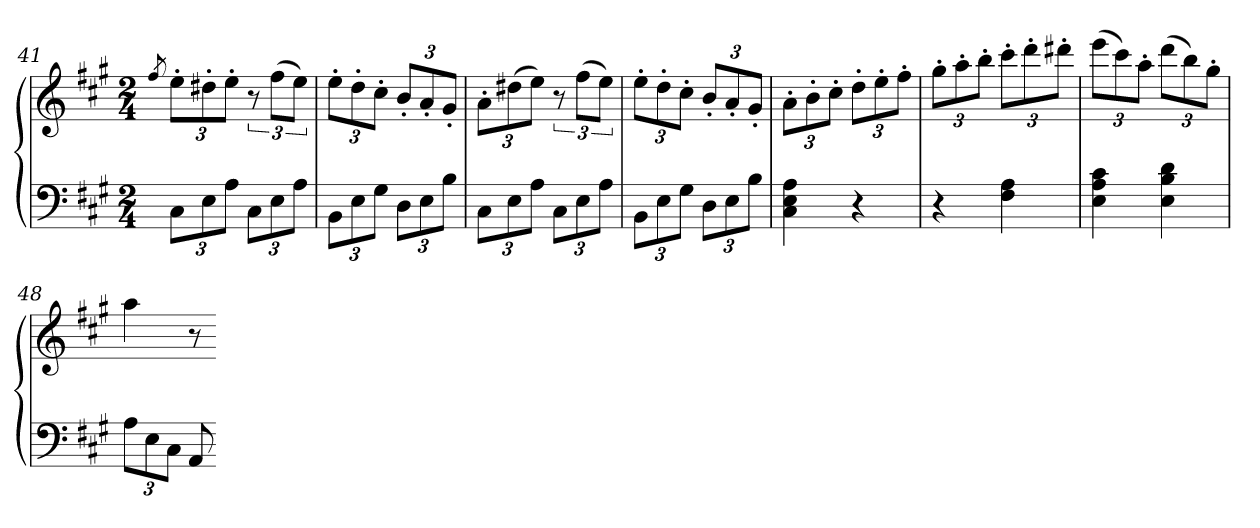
**kern	**kern
*part1	*part1
*staff2	*staff1
*clefF4	*clefG2
*k[f#c#g#]	*k[f#c#g#]
*A:	*A:
*M2/4	*M2/4
=41	=41
.	8qff#
12C#L	12ee'L
12E	12dd#X'
12AJ	12ee'J
12C#L	12r
12E	(12ff#L
12AJ	12eeJ)
=42	=42
12BBL	12ee'L
12E	12dd'
12G#J	12cc#'J
12DL	12b'L
12E	12a'
12BJ	12g#'J
=43	=43
12C#L	12a'L
12E	(12dd#X
12AJ	12eeJ)
12C#L	12r
12E	(12ff#L
12AJ	12eeJ)
=44	=44
12BBL	12ee'L
12E	12dd'
12G#J	12cc#'J
12DL	12b'L
12E	12a'
12BJ	12g#'J
=45	=45
4C# 4E 4A	12a'L
.	12b'
.	12cc#'J
4r	12dd'L
.	12ee'
.	12ff#'J
=46	=46
4r	12gg#'L
.	12aa'
.	12bb'J
4F# 4A	12ccc#'L
.	12ddd'
.	12ddd#X'J
=47	=47
4E 4A 4c#	(12eeeL
.	12ccc#)
.	12aa'J
4E 4B 4d	(12dddL
.	12bb)
.	12gg#'J
=48	=48
12AL	4aa
12E	.
12C#J	.
8AA	8r
=-	=-
*-	*-
